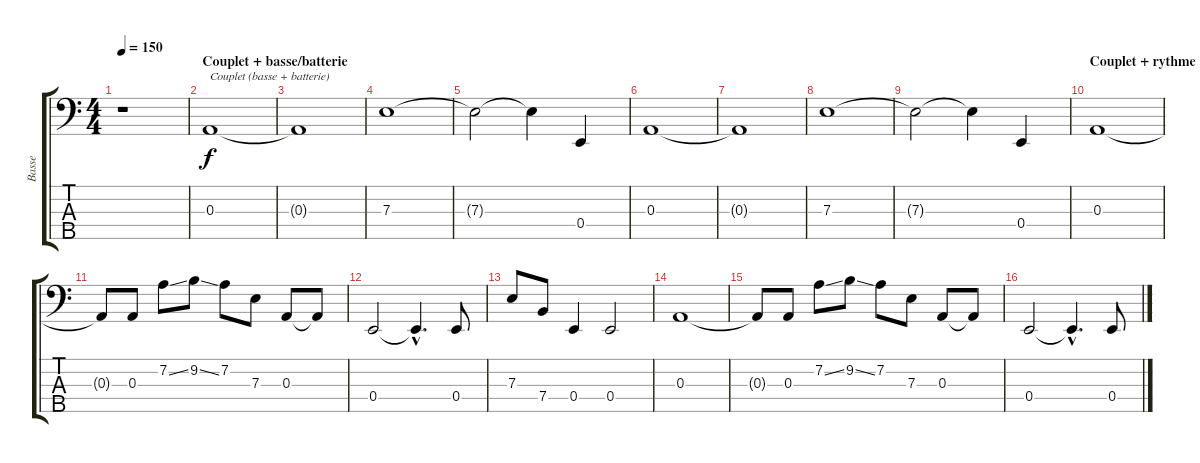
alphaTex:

\track ("Basse" "Basse") {instrument electricbassfinger}
\staff {score tabs}
\tuning (G2 D2 A1 E1 B0) {hide}
\ts (4 4)
\tempo 150
\clef f4
\ks c
r.1{dy f} |
\section ("" "Couplet + basse/batterie")
0.3.1{txt "Couplet (basse + batterie)"} |
0.3{t}.1 |
7.3.1 |
7.3{t}.2 7.3{t}.4 0.4.4 |
0.3.1 |
0.3{t}.1 |
7.3.1 |
7.3{t}.2 7.3{t}.4 0.4.4 |
\section ("" "Couplet + rythme")
0.3.1 |
0.3{t}.8 0.3.8 7.2{ss}.8 9.2{ss}.8 7.2.8 7.3.8 0.3.8 0.3{t}.8 |
0.4.2 0.4{hac t}.4{d} 0.4.8 |
7.3.8 7.4.8 0.4.4 0.4.2 |
0.3.1 |
0.3{t}.8 0.3.8 7.2{ss}.8 9.2{ss}.8 7.2.8 7.3.8 0.3.8 0.3{t}.8 |
0.4.2 0.4{hac t}.4{d} 0.4.8
